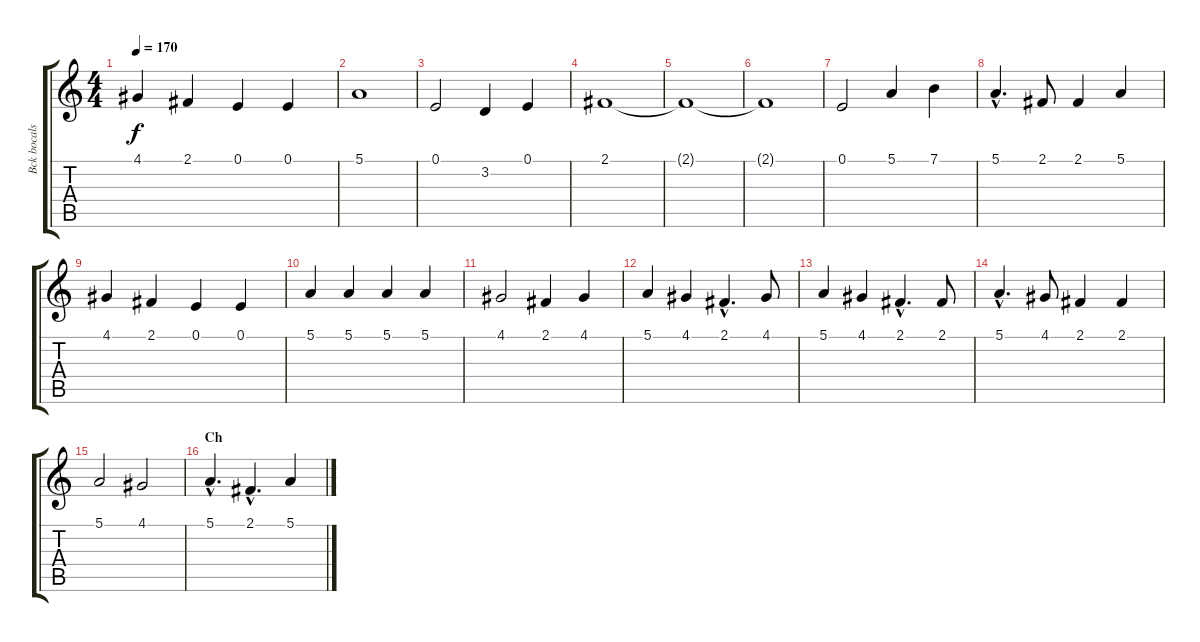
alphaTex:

\track ("Bck bocals" "Bck bocals") {instrument lead6voice}
\staff {score tabs}
\tuning (E4 B3 G3 D3 A2 E2) {hide}
\ts (4 4)
\tempo 170
\clef g2
\ks c
4.1.4{dy f} 2.1.4 0.1.4 0.1.4 |
5.1.1 |
0.1.2 3.2.4 0.1.4 |
2.1.1 |
2.1{t}.1 |
2.1{t}.1 |
0.1.2 5.1.4 7.1.4 |
5.1{hac}.4{d} 2.1.8 2.1.4 5.1.4 |
4.1.4 2.1.4 0.1.4 0.1.4 |
5.1.4 5.1.4 5.1.4 5.1.4 |
4.1.2 2.1.4 4.1.4 |
5.1.4 4.1.4 2.1{hac}.4{d} 4.1.8 |
5.1.4 4.1.4 2.1{hac}.4{d} 2.1.8 |
5.1{hac}.4{d} 4.1.8 2.1.4 2.1.4 |
5.1.2 4.1.2 |
\section ("" "Ch")
5.1{hac}.4{d} 2.1{hac}.4{d} 5.1.4
